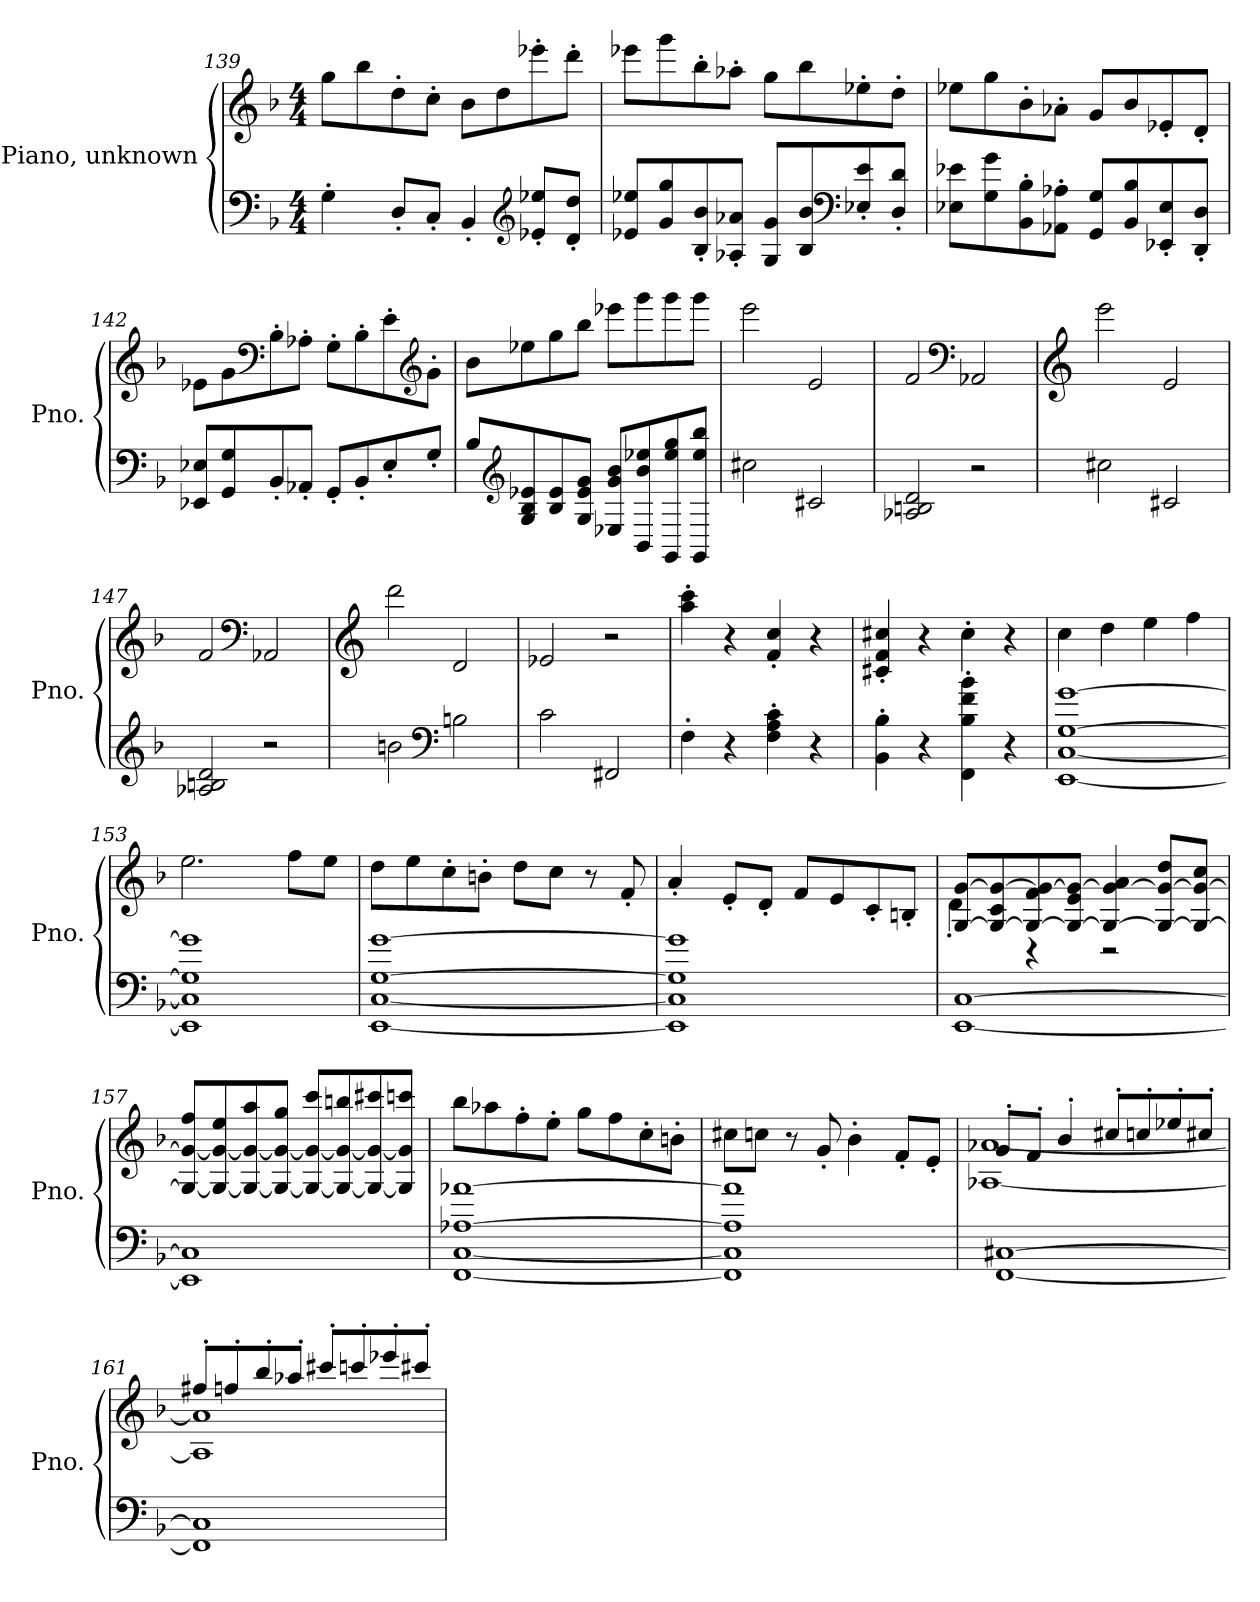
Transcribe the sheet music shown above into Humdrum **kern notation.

**kern	**kern
*part1	*part1
*staff2	*staff1
*I"Piano, unknown	*
*I'Pno.	*
*clefF4	*clefG2
*k[b-]	*k[b-]
*M4/4	*M4/4
=139	=139
4G'\	8gg\L
.	8bb-\
8D'/L	8dd'\
8C'/J	8cc'\J
4BB-'/	8b-\L
.	8dd\
*clefG2	*
8e-X/' 8ee-X/'L	8eee-X'\
8d/' 8dd/'J	8ddd'\J
=140	=140
8e-X/ 8ee-X/L	8eee-X\L
8g/ 8gg/	8ggg\
8B-/' 8b-/'	8bb-'\
8A-X/' 8a-X/'J	8aa-X'\J
8G/ 8g/L	8gg\L
8B-/ 8b-/	8bb-\
*clefF4	*
8E-X/' 8e-/'	8ee-X'\
8D/' 8d/'J	8dd'\J
!!LO:LB:g=z
=141	=141
8E-X\ 8e-X\L	8ee-X\L
8G\ 8g\	8gg\
8BB-\' 8B-\'	8b-'\
8AA-X\' 8A-X\'J	8a-X'\J
8GG/ 8G/L	8g/L
8BB-/ 8B-/	8b-/
8EE-X/' 8E-/'	8e-X'/
8DD/' 8D/'J	8d'/J
=142	=142
8EE-X/ 8E-X/L	8e-X\L
8GG/ 8G/	8g\
*	*clefF4
8BB-'/	8B-'\
8AA-X'/J	8A-X'\J
8GG'/L	8G'\L
8BB-'/	8B-'\
8E-'/	8e-'\
*	*clefG2
8G'/J	8g'\J
=143	=143
8B-/L	8b-\L
*clefG2	*
8G/ 8B-/ 8e-X/	8ee-X\
8B-/ 8e-/	8gg\
8G/ 8e-/ 8g/J	8bb-\J
8E-X/ 8g/ 8b-/L	8eee-X\L
8BB-/ 8b-/ 8ee-X/	8ggg\
8GG/ 8ee-/ 8gg/	8ggg\
8GG/ 8ee-/ 8bb-/J	8ggg\J
=144	=144
2cc#X\	2eee\
2c#X/	2e/
!!LO:LB:g=z
=145	=145
2A-X/ 2Bn/ 2d/	2f/
*	*clefF4
2r	2AA-X/
=146	=146
*	*clefG2
2cc#X\	2eee\
2c#X/	2e/
=147	=147
2A-X/ 2Bn/ 2d/	2f/
*	*clefF4
2r	2AA-X/
=148	=148
*	*clefG2
2bn\	2ddd\
*clefF4	*
2Bn\	2d/
=149	=149
2c\	2e-X/
2FF#X/	2r
=150	=150
4F'\	4aa\' 4ccc\'
4r	4r
4F\' 4A\' 4c\'	4f/' 4cc/'
4r	4r
=151	=151
4BB-\' 4B-\'	4c#X/' 4f/' 4cc#X/'
4r	4r
4FF\' 4B-\' 4f\' 4b-\'	4cc#'\
4r	4r
=152	=152
[1EE [1C [1G [1g	4cc\
.	4dd\
.	4ee\
.	4ff\
!!LO:LB:g=z
=153	=153
1EE] 1C] 1G] 1g]	2.ee\
.	8ff\L
.	8ee\J
=154	=154
[1EE [1C [1G [1g	8dd\L
.	8ee\
.	8cc'\
.	8bn'\J
.	8dd\L
.	8cc\J
.	8r
.	8f'/
=155	=155
1EE] 1C] 1G] 1g]	4a'/
.	8e'/L
.	8d'/J
.	8f/L
.	8e/
.	8c'/
.	8Bn'/J
=156	=156
*	*^
[1EE [1C	[8G/ [8g/L	4d'\
.	8G/_ 8c/ 8g/_	.
.	8G/_ 8f/ 8g/_	4r
.	8G/_ 8e/ 8g/_J	.
.	4G/_ 4g/_ 4a/	2r
.	8G/_ 8g/_ 8dd/L	.
.	8G/_ 8g/_ 8cc/J	.
*	*v	*v
!!LO:PB:g=z
=157	=157
1EE] 1C]	8G/_ 8g/_ 8ff/L
.	8G/_ 8g/_ 8ee/
.	8G/_ 8g/_ 8aa/
.	8G/_ 8g/_ 8gg/J
.	8G/_ 8g/_ 8ccc/L
.	8G/_ 8g/_ 8bbn/
.	8G/_ 8g/_ 8ccc#X/
.	8G/] 8g/] 8cccn/J
=158	=158
[1FF [1C [1A-X [1a-X	8bb-\L
.	8aa-X\
.	8ff'\
.	8ee'\J
.	8gg\L
.	8ff\
.	8cc'\
.	8bn'\J
=159	=159
1FF] 1C] 1A-] 1a-]	8cc#X\L
.	8ccn\J
.	8r
.	8g'/
.	4b-'\
.	8f'/L
.	8e'/J
=160	=160
*	*^
[1FF [1C#X	8g'/L	[1A-X [1a-X
.	8f'/J	.
.	4b-'/	.
.	8cc#X'/L	.
.	8ccn'/	.
.	8ee-X'/	.
.	8cc#X'/J	.
!!LO:LB:g=z	!!
=161	=161	=161
1FF] 1C#]	8ff#X'/L	1A-] 1a-]
.	8ffn'/	.
.	8bb-'/	.
.	8aa-X'/J	.
.	8ccc#X'/L	.
.	8cccn'/	.
.	8eee-X'/	.
.	8ccc#X'/J	.
*	*v	*v
=	=
*-	*-
